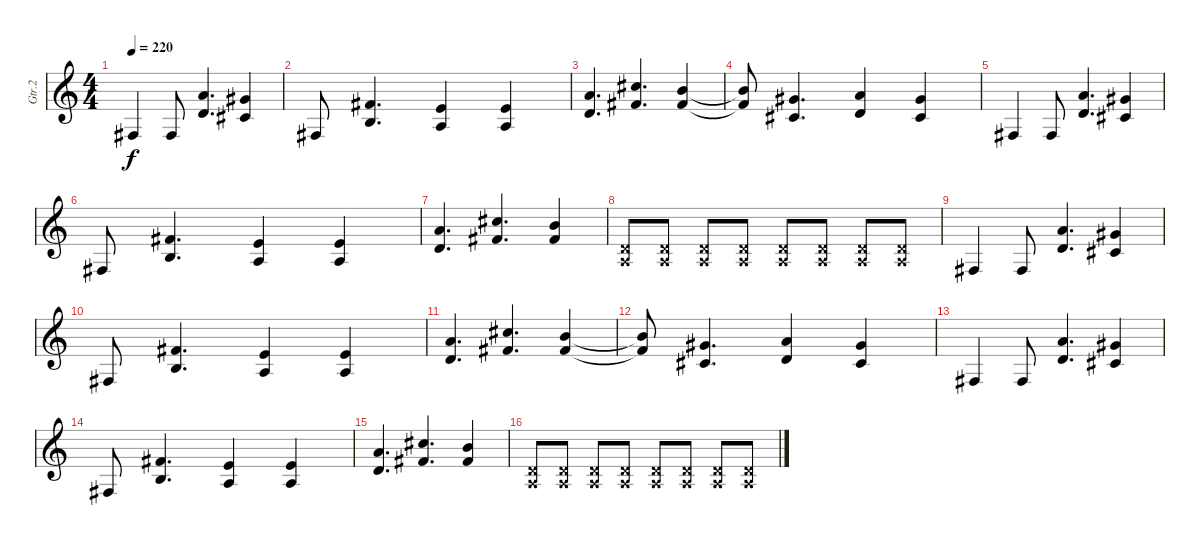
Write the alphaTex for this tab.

\track ("Gtr.2" "Gtr.2") {instrument overdrivenguitar}
\staff {score}
\tuning (E4 B3 G3 D3 A2 E2) {hide}
\ts (4 4)
\tempo 220
\clef g2
\ks c
2.6.4{dy f instrument overdrivenguitar} 2.6.8 (7.4 5.5).4{d} (6.4 4.5).4 |
2.6.8 (4.4 2.5).4{d} (7.5 5.6).4 (7.5 5.6).4 |
(7.4 5.5).4{d} (11.4 9.5).4{d} (9.4 9.5).4 |
(9.4{t} 9.5{t}).8 (6.4 4.5).4{d} (7.4 5.5).4 (6.4 4.5).4 |
2.6.4 2.6.8 (7.4 5.5).4{d} (6.4 4.5).4 |
2.6.8 (4.4 2.5).4{d} (7.5 5.6).4 (7.5 5.6).4 |
(7.4 5.5).4{d} (11.4 9.5).4{d} (9.4 9.5).4 |
(0.4{x} 0.5{x}).8 (0.4{x} 0.5{x}).8 (0.4{x} 0.5{x}).8 (0.4{x} 0.5{x}).8 (0.4{x} 0.5{x}).8 (0.4{x} 0.5{x}).8 (0.4{x} 0.5{x}).8 (0.4{x} 0.5{x}).8 |
2.6.4 2.6.8 (7.4 5.5).4{d} (6.4 4.5).4 |
2.6.8 (4.4 2.5).4{d} (7.5 5.6).4 (7.5 5.6).4 |
(7.4 5.5).4{d} (11.4 9.5).4{d} (9.4 9.5).4 |
(9.4{t} 9.5{t}).8 (6.4 4.5).4{d} (7.4 5.5).4 (6.4 4.5).4 |
2.6.4 2.6.8 (7.4 5.5).4{d} (6.4 4.5).4 |
2.6.8 (4.4 2.5).4{d} (7.5 5.6).4 (7.5 5.6).4 |
(7.4 5.5).4{d} (11.4 9.5).4{d} (9.4 9.5).4 |
(0.4{x} 0.5{x}).8 (0.4{x} 0.5{x}).8 (0.4{x} 0.5{x}).8 (0.4{x} 0.5{x}).8 (0.4{x} 0.5{x}).8 (0.4{x} 0.5{x}).8 (0.4{x} 0.5{x}).8 (0.4{x} 0.5{x}).8
